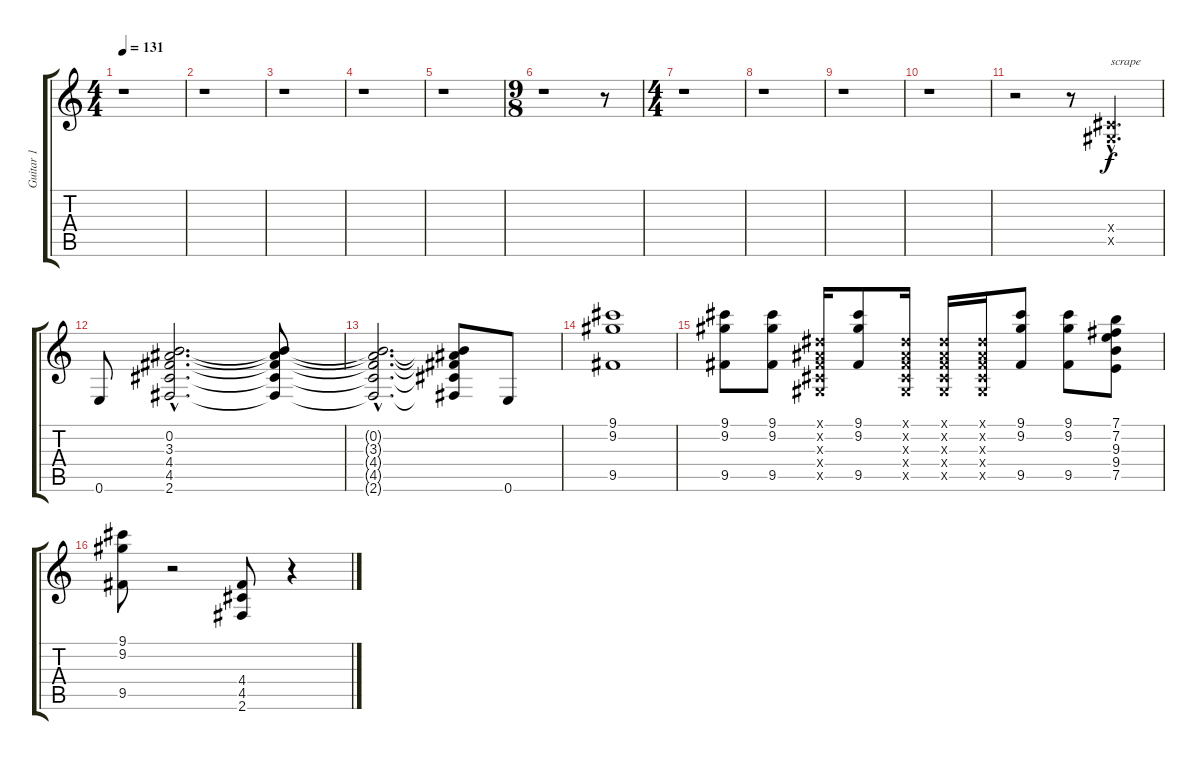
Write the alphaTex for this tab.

\track ("Guitar 1" "Guitar 1") {instrument overdrivenguitar}
\staff {score tabs}
\tuning (E4 B3 G3 D3 A2 E2) {hide}
\ts (4 4)
\tempo 131
\clef g2
\ks c
r.1{dy f} |
r.1 |
r.1 |
r.1 |
r.1 |
\ts (9 8)
r.1 r.8 |
\ts (4 4)
r.1 |
r.1 |
r.1 |
r.1 |
r.2 r.8 (-1.4{hac x} -1.5{hac x}).4{d txt "scrape"} |
0.6.8 (0.2{hac} 3.3{hac} 4.4{hac} 4.5{hac} 2.6{hac}).2{d} (0.2{t} 3.3{t} 4.4{t} 4.5{t} 2.6{t}).8 |
(0.2{hac t} 3.3{hac t} 4.4{hac t} 4.5{hac t} 2.6{hac t}).2{d} (0.2{t} 3.3{t} 4.4{t} 4.5{t} 2.6{t}).8 0.6.8 |
(9.1 9.2 9.5).1 |
(9.1 9.2 9.5).8 (9.1 9.2 9.5).8 (-1.1{x} -1.2{x} -1.3{x} -1.4{x} -1.5{x}).16 (9.1 9.2 9.5).8 (-1.1{x} -1.2{x} -1.3{x} -1.4{x} -1.5{x}).16 (-1.1{x} -1.2{x} -1.3{x} -1.4{x} -1.5{x}).16 (-1.1{x} -1.2{x} -1.3{x} -1.4{x} -1.5{x}).16 (9.1 9.2 9.5).8 (9.1 9.2 9.5).8 (7.1 7.2 9.3 9.4 7.5).8 |
(9.1 9.2 9.5).8 r.2 (4.4 4.5 2.6).8 r.4
